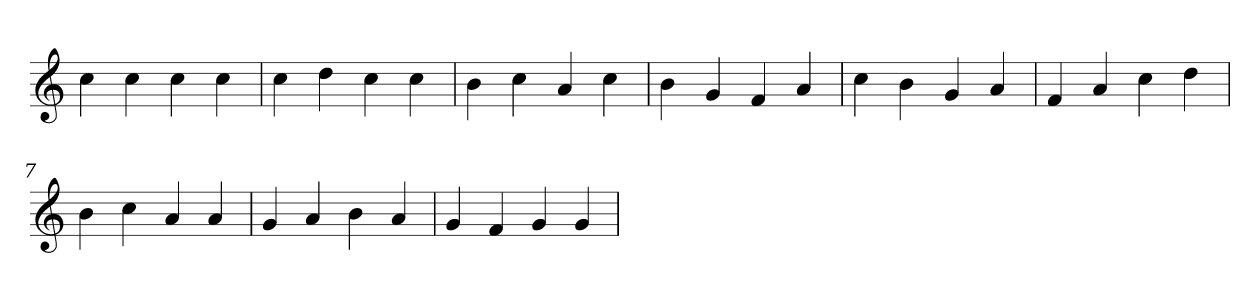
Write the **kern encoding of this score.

**kern
*part1
*staff1
*clefG2
=1
4cc
4cc
4cc
4cc
=2
4cc
4dd
4cc
4cc
=3
4b
4cc
4a
4cc
=4
4b
4g
4f
4a
=5
4cc
4b
4g
4a
=6
4f
4a
4cc
4dd
=7
4b
4cc
4a
4a
=8
4g
4a
4b
4a
=9
4g
4f
4g
4g
=
*-
